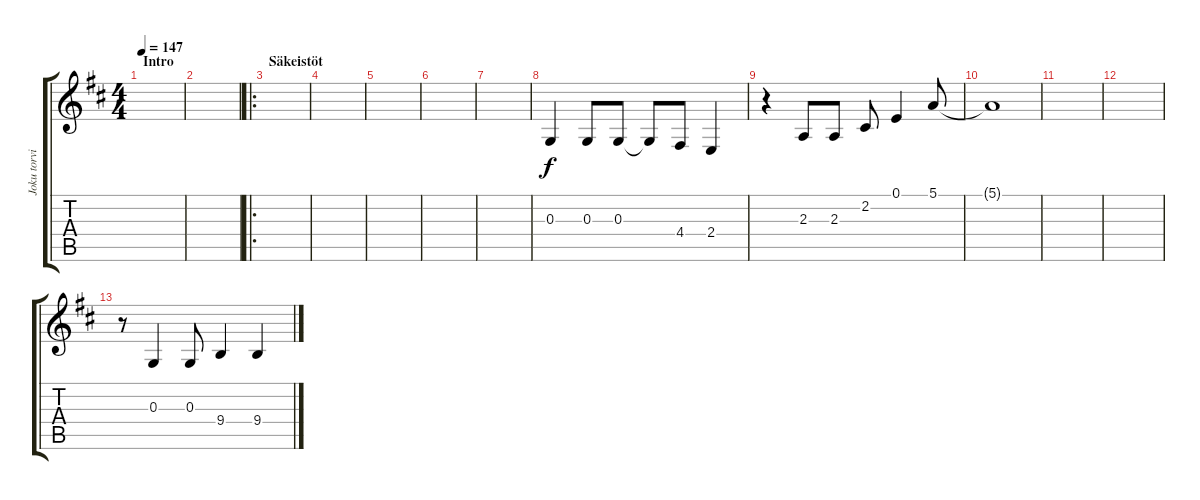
\track ("Joku torvi" "Joku torvi") {instrument altosax}
\staff {score tabs}
\tuning (E4 B3 G3 D3 A2 E2) {hide}
\ts (4 4)
\section ("" "Intro")
\tempo 147
\clef g2
\ks d
|
|
\ro
\section ("" "Säkeistöt")
|
|
|
|
|
0.3.4 0.3.8 0.3.8 0.3{t}.8 4.4.8 2.4.4 |
r.4 2.3.8 2.3.8 2.2.8 0.1.4 5.1.8 |
5.1{t}.1 |
|
|
r.8 0.3.4 0.3.8 9.4.4 9.4.4
